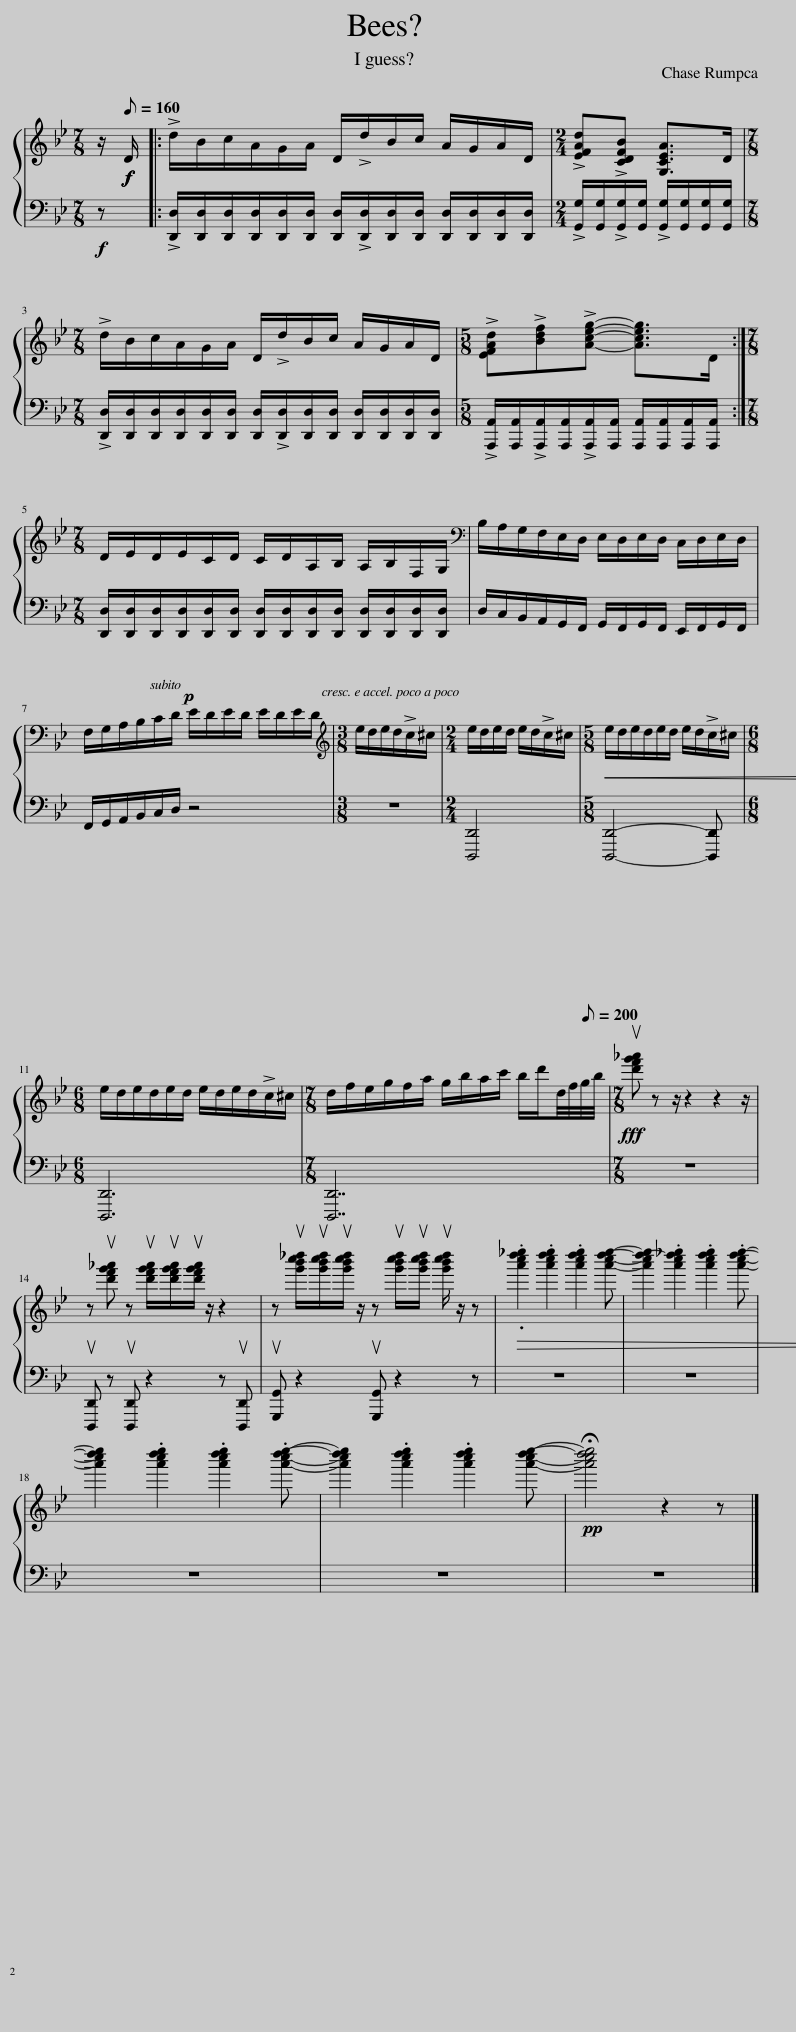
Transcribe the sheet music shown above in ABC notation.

X:1
%%score { 1 | 2 }
L:1/8
M:7/8
I:linebreak $
K:Bb
V:1 treble
V:2 bass
V:1
 z/[Q:1/8=160]!f!!f! D/ |: !>!d/B/c/A/G/A/ D/!>!d/B/c/ A/G/A/D/ |[M:2/4] !>![EFAd]!>![CDFB] [G,CEA]>D |$[M:7/8] !>!d/B/c/A/G/A/ D/!>!d/B/c/ A/G/A/D/ |[M:5/8] !>![EFAd]!>![Bdf]!>![Aceg]- [Aceg]>D :|$ %5
[M:7/8] D/E/D/E/C/D/ C/D/A,/B,/ A,/B,/F,/G,/ |[K:bass] B,/A,/G,/F,/E,/D,/ E,/D,/E,/D,/ C,/D,/E,/D,/ |$ F,/G,/A,/B,/C/D/!p! E/D/E/D/ E/D/E/D/ |[M:3/8][K:treble] e/d/e/d/!>!c/^c/ |[M:2/4] e/d/e/d/ e/d/!>!c/^c/ | %10
[M:5/8][Q:1/8=170]!<(! e/d/e/d/e/d/ e/d/!>!c/^c/!<)! |$[M:6/8][Q:1/8=180] e/d/e/d/e/d/ e/d/e/d/!>!c/^c/ |[M:7/8][Q:1/8=190] d/f/e/g/f/a/[Q:1/8=195] g/b/a/c'/ b/d'/d/4f/4g/4b/4 |[M:7/8][Q:1/8=200]!fff! u[d'f'g'_a'] z z/ z2 z2 z/ |$ z u[d'f'g'_a'] z u[d'f'g'a']/u[d'f'g'a']/u[d'f'g'a']/ z/ z2 | %15
 z u[g'b'c''_d'']/u[g'b'c''d'']/u[g'b'c''d'']/ z/ z u[g'b'c''d'']/u[g'b'c''d'']/ u[g'b'c''d'']/ z/ z |!>(! .[a'c''d''_e'']2 .[a'c''d''e'']2 .[a'c''d''e'']2 [a'c''d''e'']-!>)! | [a'c''d''-e'']2 .[a'c''d''_e'']2 .[a'c''d''e'']2 .[a'c''d''e'']- |$ [a'c''d''e'']2 .[a'c''d''e'']2 .[a'c''d''e'']2 .[a'c''d''e'']- | [a'c''d''e'']2 .[a'c''d''e'']2 .[a'c''d''e'']2 [a'c''d''e'']- | %20
!pp! !fermata![a'c''d''e'']4 z2 z |] %21
V:2
!f! z |: !>![D,,D,]/[D,,D,]/[D,,D,]/[D,,D,]/[D,,D,]/[D,,D,]/ [D,,D,]/!>![D,,D,]/[D,,D,]/[D,,D,]/ [D,,D,]/[D,,D,]/[D,,D,]/[D,,D,]/ |[M:2/4] !>![G,,G,]/[G,,G,]/!>![G,,G,]/[G,,G,]/ !>![G,,G,]/[G,,G,]/[G,,G,]/[G,,G,]/ |$[M:7/8] !>![D,,D,]/[D,,D,]/[D,,D,]/[D,,D,]/[D,,D,]/[D,,D,]/ [D,,D,]/!>![D,,D,]/[D,,D,]/[D,,D,]/ [D,,D,]/[D,,D,]/[D,,D,]/[D,,D,]/ |[M:5/8] !>![A,,,A,,]/[A,,,A,,]/!>![A,,,A,,]/[A,,,A,,]/!>![A,,,A,,]/[A,,,A,,]/ [A,,,A,,]/[A,,,A,,]/[A,,,A,,]/[A,,,A,,]/ :|$ %5
[M:7/8] [D,,D,]/[D,,D,]/[D,,D,]/[D,,D,]/[D,,D,]/[D,,D,]/ [D,,D,]/[D,,D,]/[D,,D,]/[D,,D,]/ [D,,D,]/[D,,D,]/[D,,D,]/[D,,D,]/ | D,/C,/B,,/A,,/G,,/F,,/ G,,/F,,/G,,/F,,/ E,,/F,,/G,,/F,,/ |$ F,,/G,,/A,,/B,,/C,/D,/ z4 |[M:3/8] z3 |[M:2/4] [D,,,D,,]4 | %10
[M:5/8] [D,,,D,,]4- [D,,,D,,] |$[M:6/8] [D,,,D,,]6 |[M:7/8] [D,,,D,,]7 |[M:7/8] z7 |$ u[D,,,D,,] z u[D,,,D,,] z2 z u[D,,,D,,] | %15
 u[G,,,G,,] z2 u[G,,,G,,] z2 z | z7 | z7 |$ z7 | z7 | %20
 z7 |] %21
